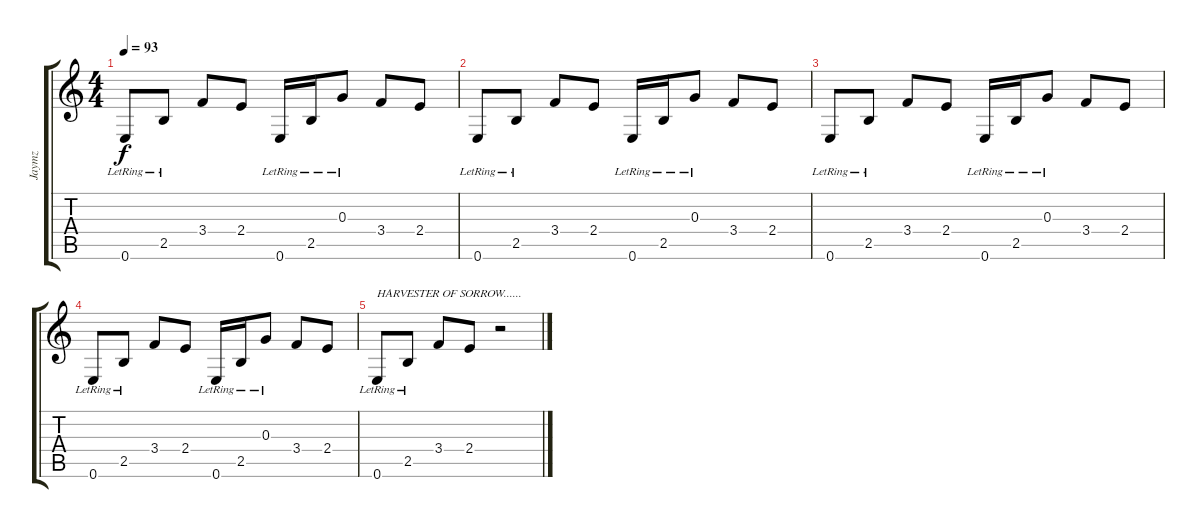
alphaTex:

\track ("Jaymz" "Jaymz") {instrument distortionguitar}
\staff {score tabs}
\tuning (E4 B3 G3 D3 A2 E2) {hide}
\ts (4 4)
\tempo 93
\clef g2
\ks c
0.6{lr}.8{dy f instrument electricguitarclean} 2.5{lr}.8 3.4.8 2.4.8 0.6{lr}.16 2.5{lr}.16 0.3{lr}.8 3.4.8 2.4.8 |
0.6{lr}.8{instrument electricguitarclean} 2.5{lr}.8 3.4.8 2.4.8 0.6{lr}.16 2.5{lr}.16 0.3{lr}.8 3.4.8 2.4.8 |
0.6{lr}.8{instrument electricguitarclean} 2.5{lr}.8 3.4.8 2.4.8 0.6{lr}.16 2.5{lr}.16 0.3{lr}.8 3.4.8 2.4.8 |
0.6{lr}.8{instrument electricguitarclean} 2.5{lr}.8 3.4.8 2.4.8 0.6{lr}.16 2.5{lr}.16 0.3{lr}.8 3.4.8 2.4.8 |
0.6{lr}.8{txt "HARVESTER OF SORROW......" instrument electricguitarclean} 2.5{lr}.8 3.4.8 2.4.8 r.2
